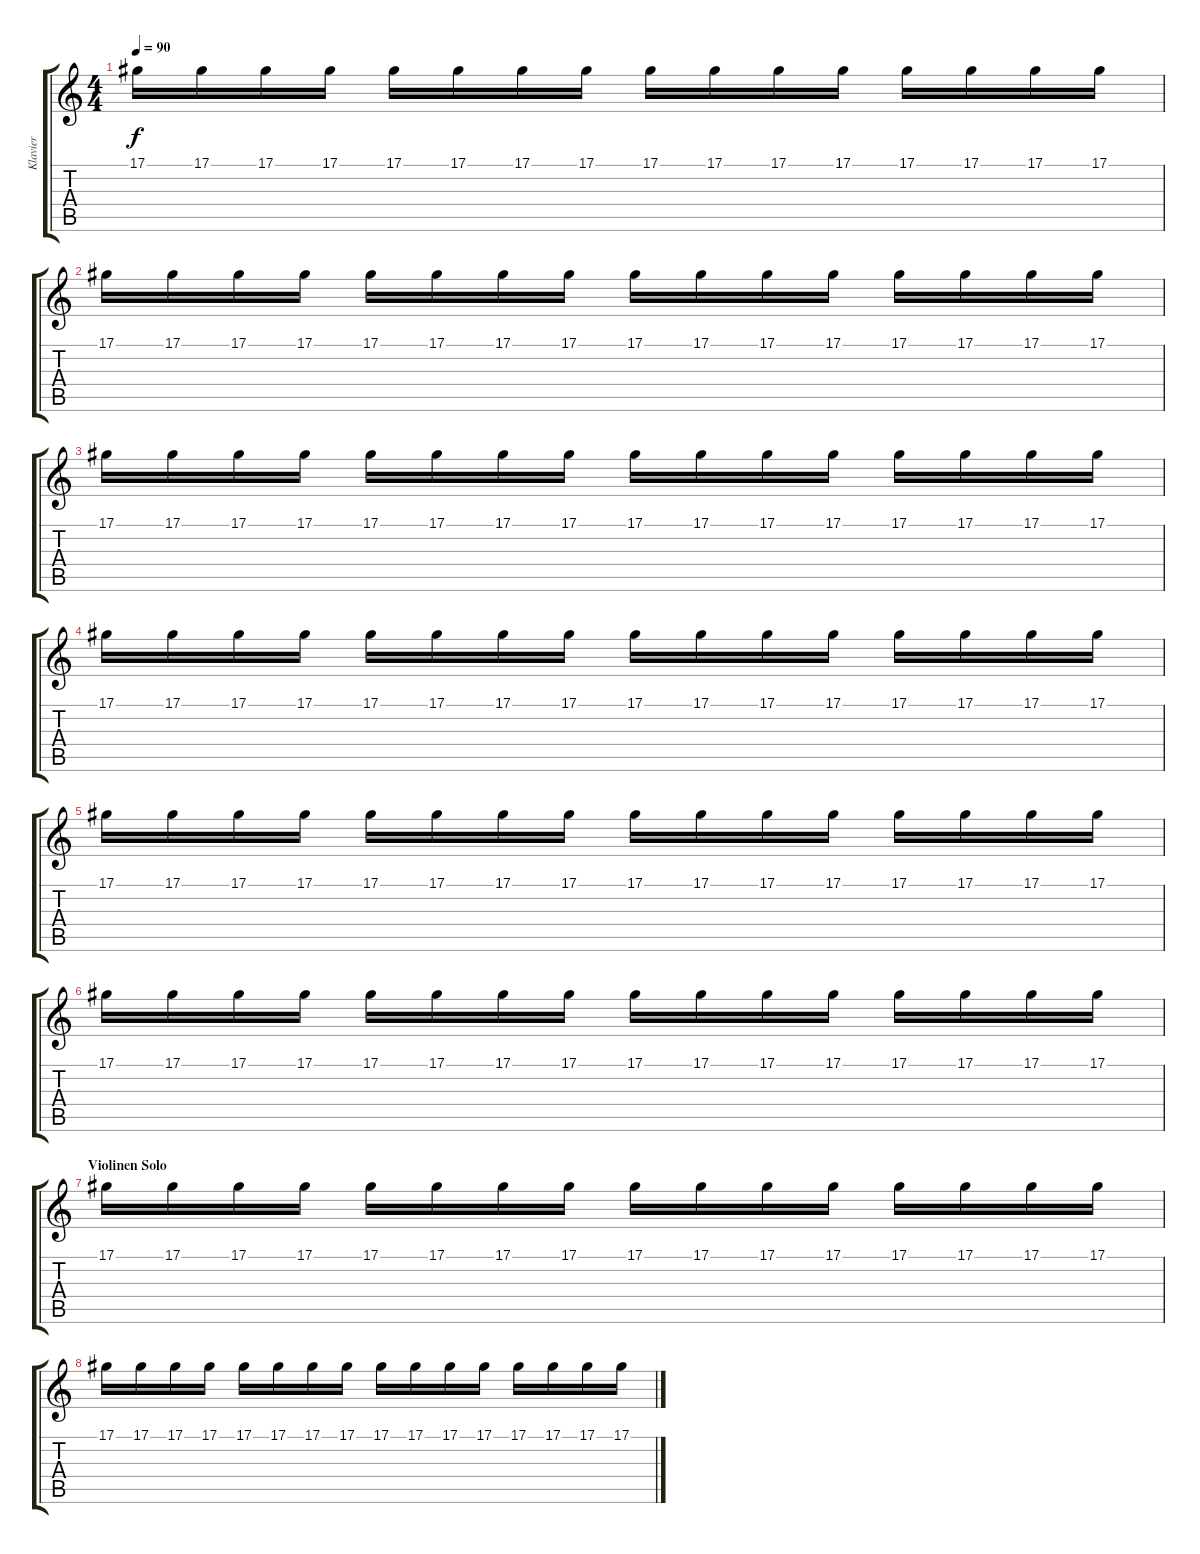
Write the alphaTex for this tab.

\track ("Klavier" "Klavier") {instrument honkytonkpiano}
\staff {score tabs}
\tuning (Eb4 Bb3 Gb3 Db3 Ab2 Eb2) {hide}
\ts (4 4)
\tempo 90
\clef g2
\ks c
17.1.16{dy f} 17.1.16 17.1.16 17.1.16 17.1.16 17.1.16 17.1.16 17.1.16 17.1.16 17.1.16 17.1.16 17.1.16 17.1.16 17.1.16 17.1.16 17.1.16 |
17.1.16 17.1.16 17.1.16 17.1.16 17.1.16 17.1.16 17.1.16 17.1.16 17.1.16 17.1.16 17.1.16 17.1.16 17.1.16 17.1.16 17.1.16 17.1.16 |
17.1.16 17.1.16 17.1.16 17.1.16 17.1.16 17.1.16 17.1.16 17.1.16 17.1.16 17.1.16 17.1.16 17.1.16 17.1.16 17.1.16 17.1.16 17.1.16 |
17.1.16 17.1.16 17.1.16 17.1.16 17.1.16 17.1.16 17.1.16 17.1.16 17.1.16 17.1.16 17.1.16 17.1.16 17.1.16 17.1.16 17.1.16 17.1.16 |
17.1.16 17.1.16 17.1.16 17.1.16 17.1.16 17.1.16 17.1.16 17.1.16 17.1.16 17.1.16 17.1.16 17.1.16 17.1.16 17.1.16 17.1.16 17.1.16 |
17.1.16 17.1.16 17.1.16 17.1.16 17.1.16 17.1.16 17.1.16 17.1.16 17.1.16 17.1.16 17.1.16 17.1.16 17.1.16 17.1.16 17.1.16 17.1.16 |
\section ("" "Violinen Solo")
17.1.16 17.1.16 17.1.16 17.1.16 17.1.16 17.1.16 17.1.16 17.1.16 17.1.16 17.1.16 17.1.16 17.1.16 17.1.16 17.1.16 17.1.16 17.1.16 |
17.1.16 17.1.16 17.1.16 17.1.16 17.1.16 17.1.16 17.1.16 17.1.16 17.1.16 17.1.16 17.1.16 17.1.16 17.1.16 17.1.16 17.1.16 17.1.16
